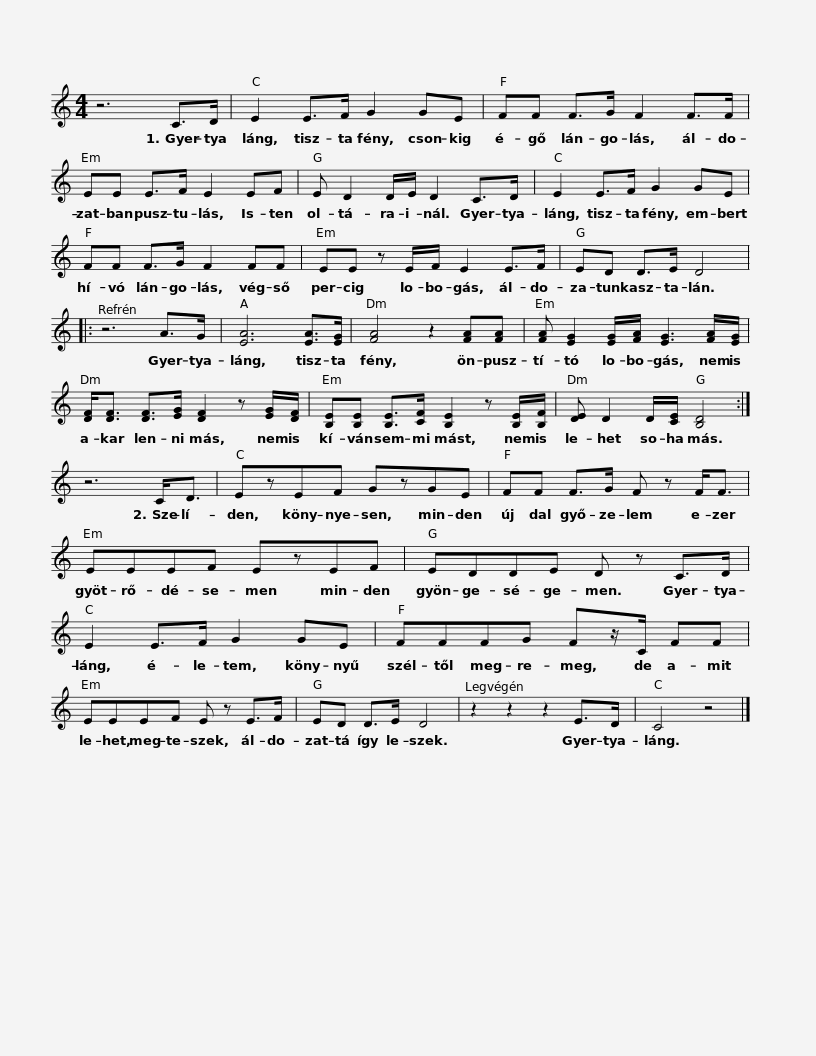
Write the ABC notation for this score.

X:1
L:1/8
M:4/4
I:linebreak $
K:C
V:1 treble
V:1
 z6 C>D | E2 E>F G2 GE | FF F>G F2 F>F | EE E>F E2 EF |$ E D2 D/E/ D2 C>D | %5
 E2 E>F G2 GE | FF F>G F2 FF | EE z E/F/ E2 E>F |$ ED D>E D4 |:$ z6 A>G | %10
 [EA]6 [EA]>[EG] | [FA]4 z2 [FA][FA] | [FA] [EG]2 [EG]/[FA]/ [EG]3 [FA]/[EG]/ |$ [DF]<[DF] [DF]>[EG] [DF]2 z [EG]/[DF]/ | [B,E][B,E] [B,E]>[CF] [B,E]2 z [B,E]/[B,F]/ | %15
 [DE] D2 D/[CE]/ [B,D]4 :|$ z6 C<D | EzEF GzGE | FF F>G F z F<F | EEEF EzEF |$ %20
 EDDE D z C>D | E2 E>F G2 GE | FFFG Fz/C/ FF |$ EEEF E z E>F | ED D>E D4 | %25
 z2 z2 z2 E>D | C4 z4 |] %27
